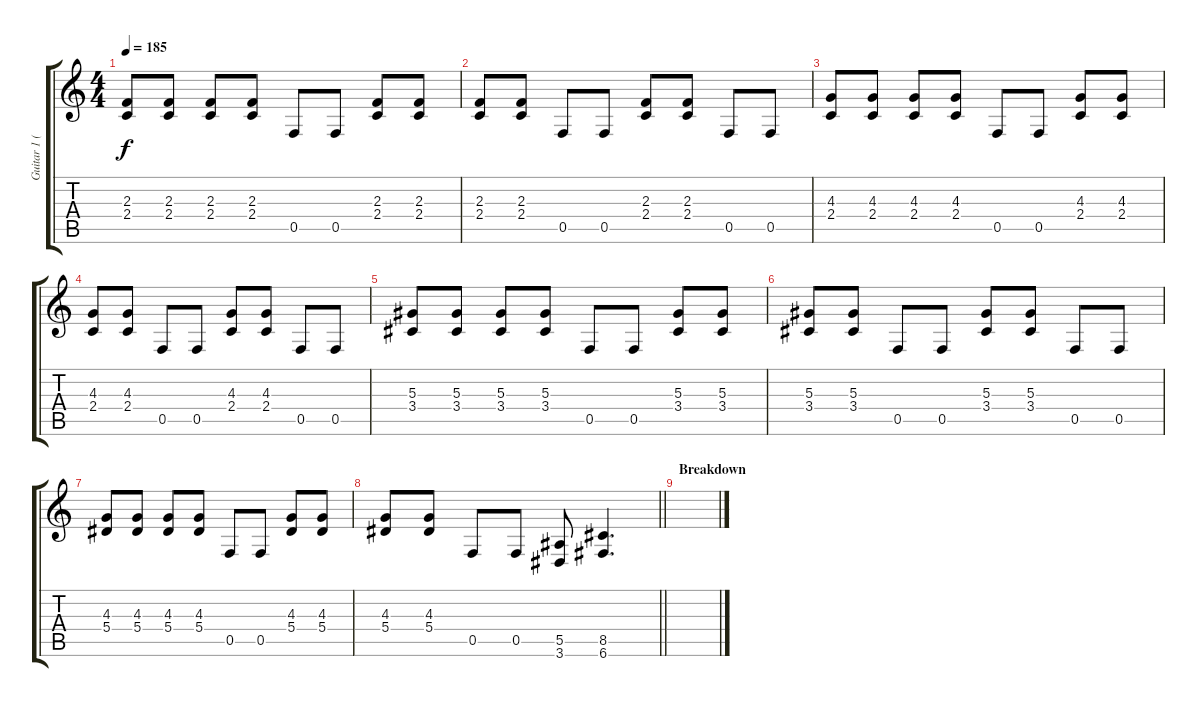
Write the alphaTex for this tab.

\track ("Guitar 1 (Lead)" "Guitar 1 (") {instrument distortionguitar}
\staff {score tabs}
\tuning (C4 G3 Eb3 Bb2 F2 C2) {hide}
\ts (4 4)
\tempo 185
\clef g2
\ks c
(2.3 2.4).8{dy f} (2.3 2.4).8 (2.3 2.4).8 (2.3 2.4).8 0.5.8 0.5.8 (2.3 2.4).8 (2.3 2.4).8 |
(2.3 2.4).8 (2.3 2.4).8 0.5.8 0.5.8 (2.3 2.4).8 (2.3 2.4).8 0.5.8 0.5.8 |
(4.3 2.4).8 (4.3 2.4).8 (4.3 2.4).8 (4.3 2.4).8 0.5.8 0.5.8 (4.3 2.4).8 (4.3 2.4).8 |
(4.3 2.4).8 (4.3 2.4).8 0.5.8 0.5.8 (4.3 2.4).8 (4.3 2.4).8 0.5.8 0.5.8 |
(5.3 3.4).8 (5.3 3.4).8 (5.3 3.4).8 (5.3 3.4).8 0.5.8 0.5.8 (5.3 3.4).8 (5.3 3.4).8 |
(5.3 3.4).8 (5.3 3.4).8 0.5.8 0.5.8 (5.3 3.4).8 (5.3 3.4).8 0.5.8 0.5.8 |
(4.3 5.4).8 (4.3 5.4).8 (4.3 5.4).8 (4.3 5.4).8 0.5.8 0.5.8 (4.3 5.4).8 (4.3 5.4).8 |
\barLineRight lightlight
(4.3 5.4).8 (4.3 5.4).8 0.5.8 0.5.8 (5.5 3.6).8 (8.5 6.6).4{d} |
\section ("" "Breakdown")
